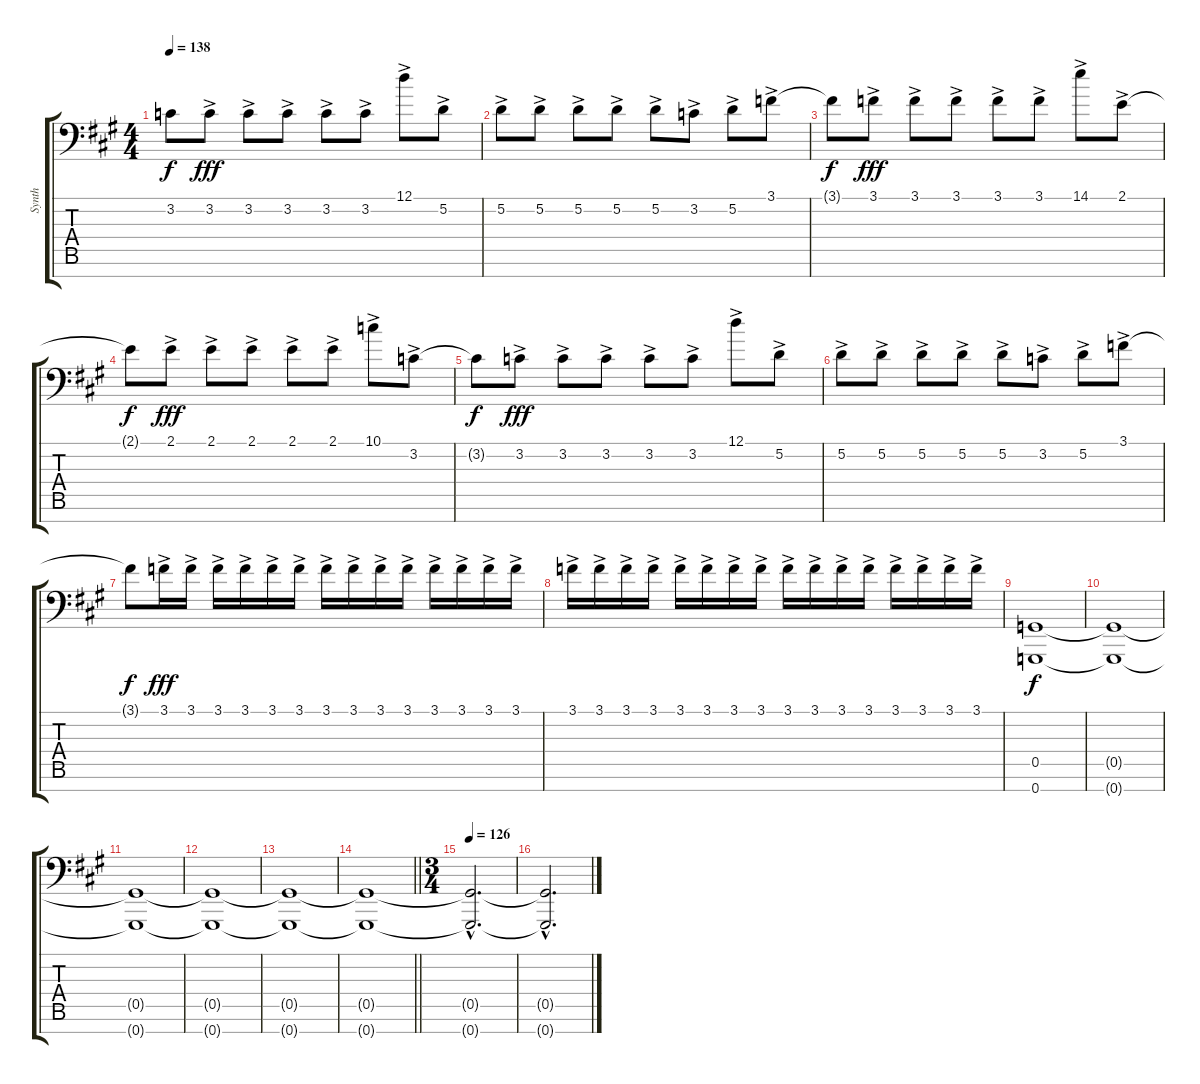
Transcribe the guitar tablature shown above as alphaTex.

\track ("Synth" "Synth") {instrument pad6metallic}
\staff {score tabs}
\tuning (D4 A3 F3 C3 G2 D2 G1) {hide}
\ts (4 4)
\tempo 138
\clef f4
\ks f#minor
3.2{t}.8{dy f} 3.2{ac}.8{dy fff} 3.2{ac}.8 3.2{ac}.8 3.2{ac}.8 3.2{ac}.8 12.1{ac}.8 5.2{ac}.8 |
5.2{ac}.8 5.2{ac}.8 5.2{ac}.8 5.2{ac}.8 5.2{ac}.8 3.2{ac}.8 5.2{ac}.8 3.1{ac}.8 |
3.1{t}.8{dy f} 3.1{ac}.8{dy fff} 3.1{ac}.8 3.1{ac}.8 3.1{ac}.8 3.1{ac}.8 14.1{ac}.8 2.1{ac}.8 |
2.1{t}.8{dy f} 2.1{ac}.8{dy fff} 2.1{ac}.8 2.1{ac}.8 2.1{ac}.8 2.1{ac}.8 10.1{ac}.8 3.2{ac}.8 |
3.2{t}.8{dy f} 3.2{ac}.8{dy fff} 3.2{ac}.8 3.2{ac}.8 3.2{ac}.8 3.2{ac}.8 12.1{ac}.8 5.2{ac}.8 |
5.2{ac}.8 5.2{ac}.8 5.2{ac}.8 5.2{ac}.8 5.2{ac}.8 3.2{ac}.8 5.2{ac}.8 3.1{ac}.8 |
3.1{t}.8{dy f} 3.1{ac}.16{dy fff} 3.1{ac}.16 3.1{ac}.16 3.1{ac}.16 3.1{ac}.16 3.1{ac}.16 3.1{ac}.16 3.1{ac}.16 3.1{ac}.16 3.1{ac}.16 3.1{ac}.16 3.1{ac}.16 3.1{ac}.16 3.1{ac}.16 |
3.1{ac}.16 3.1{ac}.16 3.1{ac}.16 3.1{ac}.16 3.1{ac}.16 3.1{ac}.16 3.1{ac}.16 3.1{ac}.16 3.1{ac}.16 3.1{ac}.16 3.1{ac}.16 3.1{ac}.16 3.1{ac}.16 3.1{ac}.16 3.1{ac}.16 3.1{ac}.16 |
(0.5 0.7).1{dy f} |
(0.5{t} 0.7{t}).1 |
(0.5{t} 0.7{t}).1 |
(0.5{t} 0.7{t}).1 |
(0.5{t} 0.7{t}).1 |
\barLineRight lightlight
(0.5{t} 0.7{t}).1 |
\ts (3 4)
\tempo 126
(0.5{hac t} 0.7{hac t}).2{d} |
(0.5{hac t} 0.7{hac t}).2{d}
